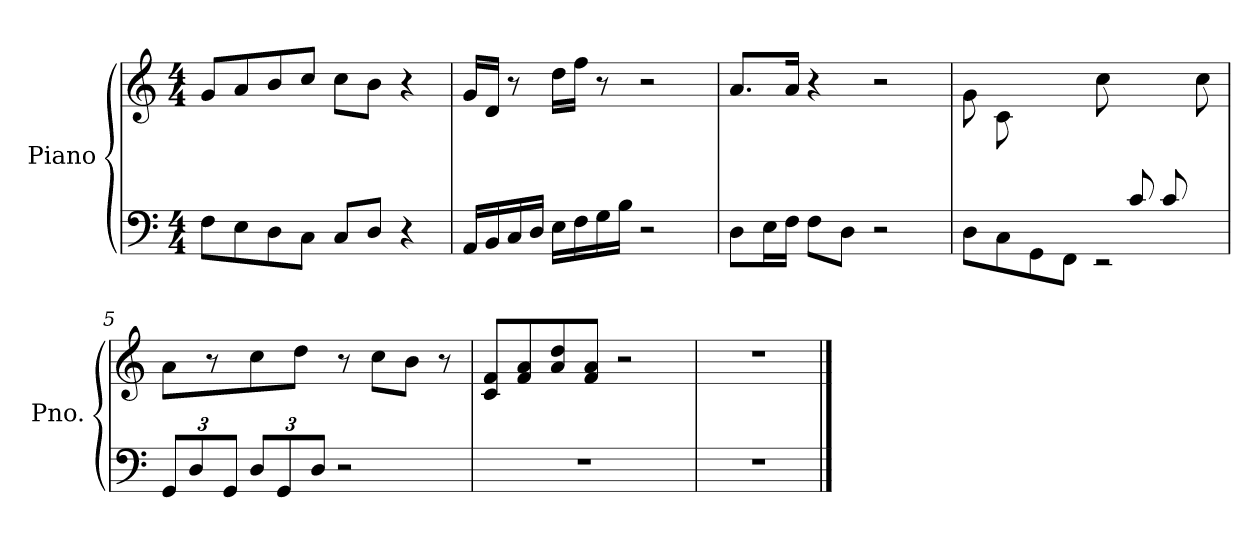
**kern	**kern
*part1	*part1
*staff2	*staff1
*I"Piano	*
*I'Pno.	*
*clefF4	*clefG2
*k[]	*k[]
*M4/4	*M4/4
=1	=1
8F\L	8g/L
8E\	8a/
8D\	8b/
8C\J	8cc/J
8C/L	8cc\L
8D/J	8b\J
4r	4r
=2	=2
16AA/LL	16g/LL
16BB/	16d/JJ
16C/	8r
16D/JJ	.
16E\LL	16dd\LL
16F\	16ff\JJ
16G\	8r
16B\JJ	.
2r	2r
=3	=3
8D\L	8.a/L
16E\L	.
16F\JJ	16a/Jk
8F\L	4r
8D\J	.
2r	2r
!!LO:LB:g=z
=4	=4
*^	*
4ryy	8D\L	8g\L
.	8C\	8c\
8B/	8GG\	4ryy
8G/J	8FF\J	.
8ryy	2r	8cc\L
8c/	.	4ryy
8c/	.	.
8ryy	.	8cc\J
*v	*v	*
=5	=5
*Xbrackettup	*
12GG/L	8a\L
12D/	.
.	8r
12GG/J	.
12D/L	8cc\
12GG/	.
.	8dd\J
12D/J	.
2r	8r
.	8cc\L
.	8b\J
.	8r
=6	=6
1r	8c/ 8f/L
.	8f/ 8a/
.	8a/ 8dd/
.	8f/ 8a/J
.	2r
=7	=7
1r	1r
==	==
*-	*-
